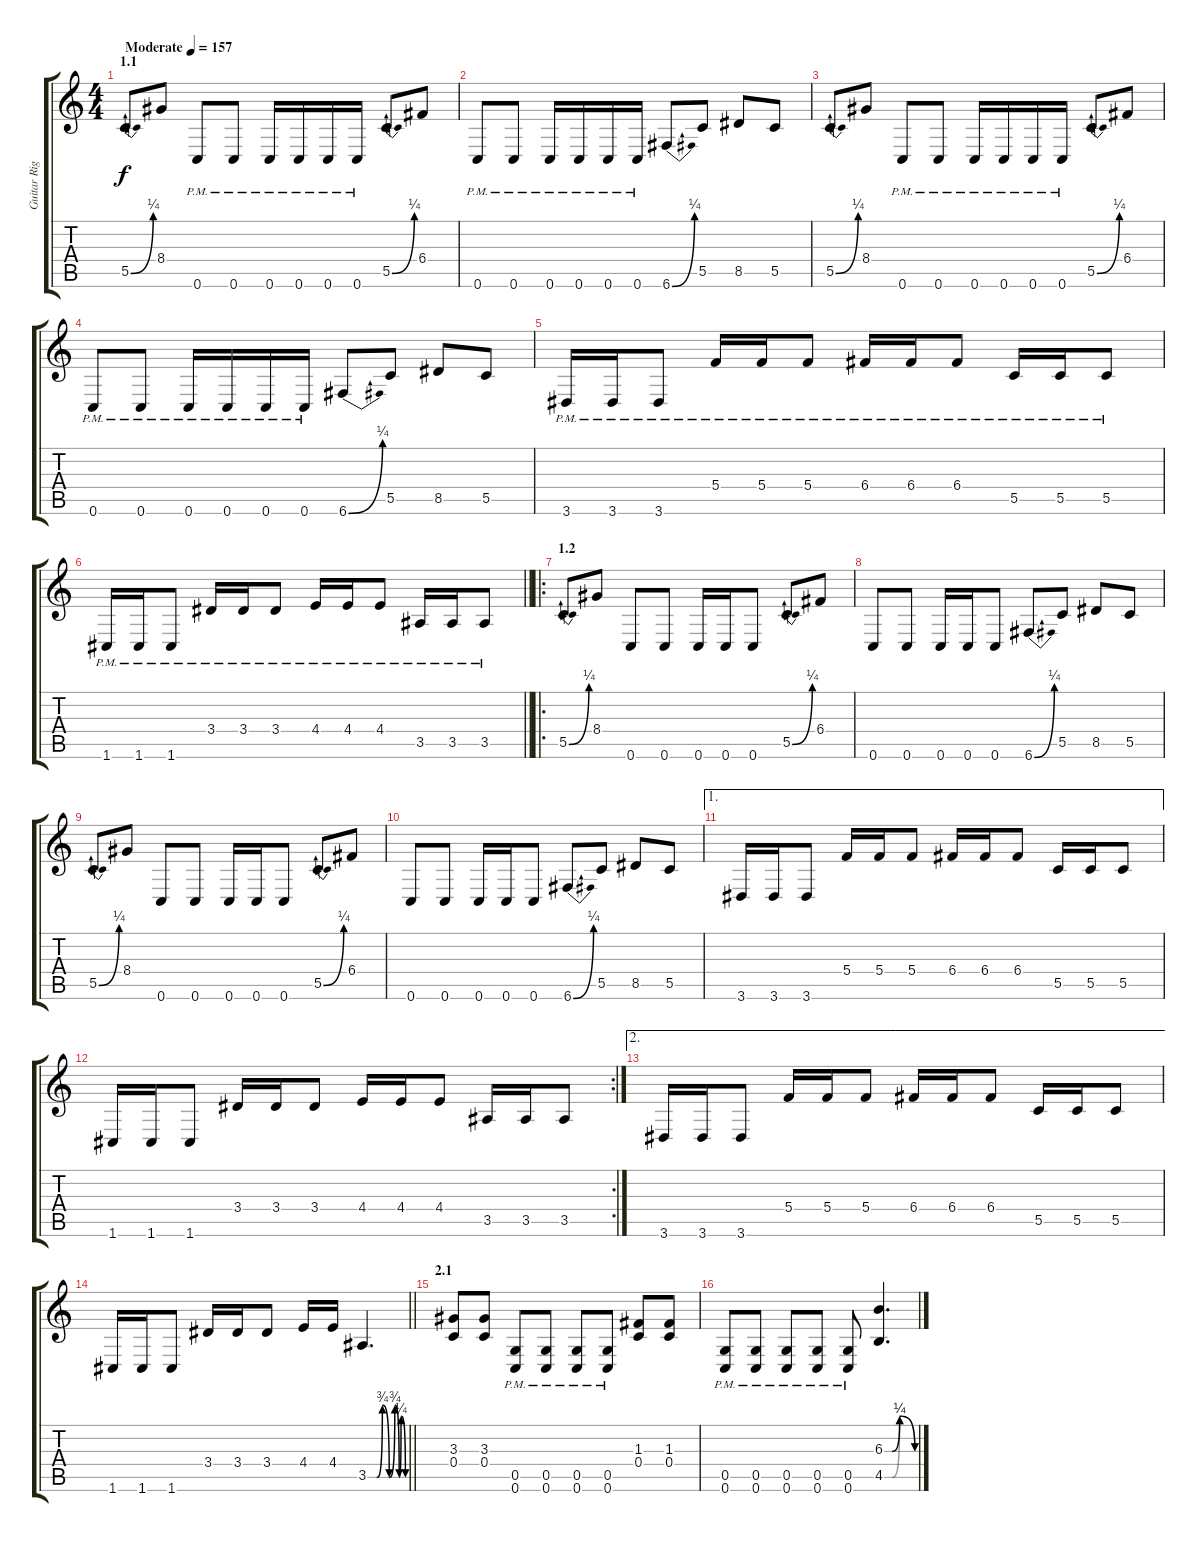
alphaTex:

\track ("Guitar Right" "Guitar Rig") {instrument distortionguitar}
\staff {score tabs}
\tuning (D4 A3 F3 C3 G2 C2) {hide}
\ts (4 4)
\section ("" "1.1")
\tempo (157 "Moderate")
\clef g2
\ks c
5.5{be (bend 0 0 60 1)}.8{dy f instrument distortionguitar} 8.4.8 0.6{pm}.8 0.6{pm}.8 0.6{pm}.16 0.6{pm}.16 0.6{pm}.16 0.6{pm}.16 5.5{be (bend 0 0 60 1)}.8 6.4.8 |
0.6{pm}.8 0.6{pm}.8 0.6{pm}.16 0.6{pm}.16 0.6{pm}.16 0.6{pm}.16 6.6{be (bend 0 0 60 1)}.8 5.5.8 8.5.8 5.5.8 |
5.5{be (bend 0 0 60 1)}.8 8.4.8 0.6{pm}.8 0.6{pm}.8 0.6{pm}.16 0.6{pm}.16 0.6{pm}.16 0.6{pm}.16 5.5{be (bend 0 0 60 1)}.8 6.4.8 |
0.6{pm}.8 0.6{pm}.8 0.6{pm}.16 0.6{pm}.16 0.6{pm}.16 0.6{pm}.16 6.6{be (bend 0 0 60 1)}.8 5.5.8 8.5.8 5.5.8 |
3.6{pm}.16 3.6{pm}.16 3.6{pm}.8 5.4{pm}.16 5.4{pm}.16 5.4{pm}.8 6.4{pm}.16 6.4{pm}.16 6.4{pm}.8 5.5{pm}.16 5.5{pm}.16 5.5{pm}.8 |
\barLineRight lightlight
1.6{pm}.16 1.6{pm}.16 1.6{pm}.8 3.4{pm}.16 3.4{pm}.16 3.4{pm}.8 4.4{pm}.16 4.4{pm}.16 4.4{pm}.8 3.5{pm}.16 3.5{pm}.16 3.5{pm}.8 |
\ro
\section ("" "1.2")
5.5{be (bend 0 0 60 1)}.8 8.4.8 0.6.8 0.6.8 0.6.16 0.6.16 0.6.8 5.5{be (bend 0 0 60 1)}.8 6.4.8 |
0.6.8 0.6.8 0.6.16 0.6.16 0.6.8 6.6{be (bend 0 0 60 1)}.8 5.5.8 8.5.8 5.5.8 |
5.5{be (bend 0 0 60 1)}.8 8.4.8 0.6.8 0.6.8 0.6.16 0.6.16 0.6.8 5.5{be (bend 0 0 60 1)}.8 6.4.8 |
0.6.8 0.6.8 0.6.16 0.6.16 0.6.8 6.6{be (bend 0 0 60 1)}.8 5.5.8 8.5.8 5.5.8 |
\ae 1
3.6.16 3.6.16 3.6.8 5.4.16 5.4.16 5.4.8 6.4.16 6.4.16 6.4.8 5.5.16 5.5.16 5.5.8 |
\rc 2
1.6.16 1.6.16 1.6.8 3.4.16 3.4.16 3.4.8 4.4.16 4.4.16 4.4.8 3.5.16 3.5.16 3.5.8 |
\ae 2
3.6.16 3.6.16 3.6.8 5.4.16 5.4.16 5.4.8 6.4.16 6.4.16 6.4.8 5.5.16 5.5.16 5.5.8 |
\barLineRight lightlight
1.6.16 1.6.16 1.6.8 3.4.16 3.4.16 3.4.8 4.4.16 4.4.16 3.5{be (custom 0 0 14 0 23 3 34 0 43 3 50 0 53 1 60 0)}.4{d} |
\section ("" "2.1")
(3.3 0.4).8 (3.3 0.4).8 (0.5{pm} 0.6{pm}).8 (0.5{pm} 0.6{pm}).8 (0.5{pm} 0.6{pm}).8 (0.5{pm} 0.6{pm}).8 (1.3 0.4).8 (1.3 0.4).8 |
(0.5{pm} 0.6{pm}).8 (0.5{pm} 0.6{pm}).8 (0.5{pm} 0.6{pm}).8 (0.5{pm} 0.6{pm}).8 (0.5{pm} 0.6{pm}).8 (6.3{be (custom 0 0 15 0 30 1 60 0)} 4.5{be (custom 0 0 15 0 30 1 60 0)}).4{d}
